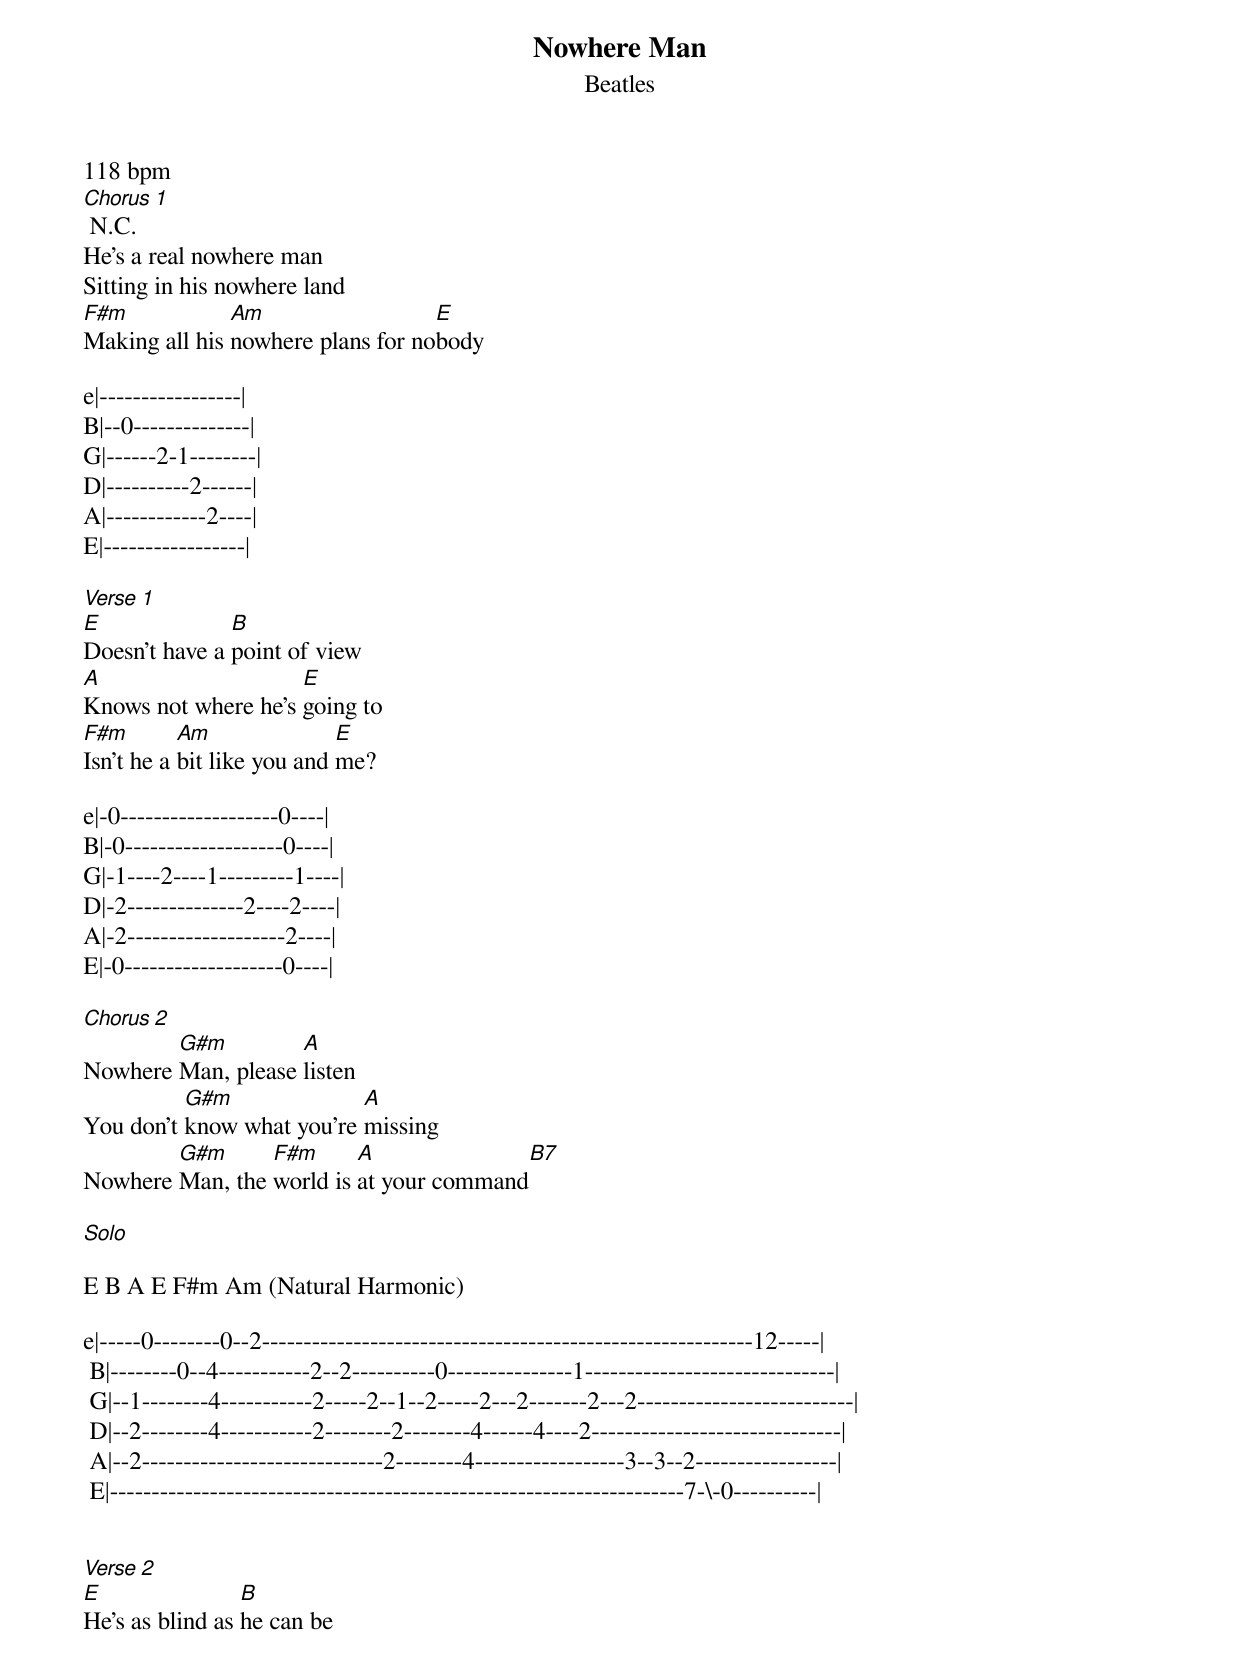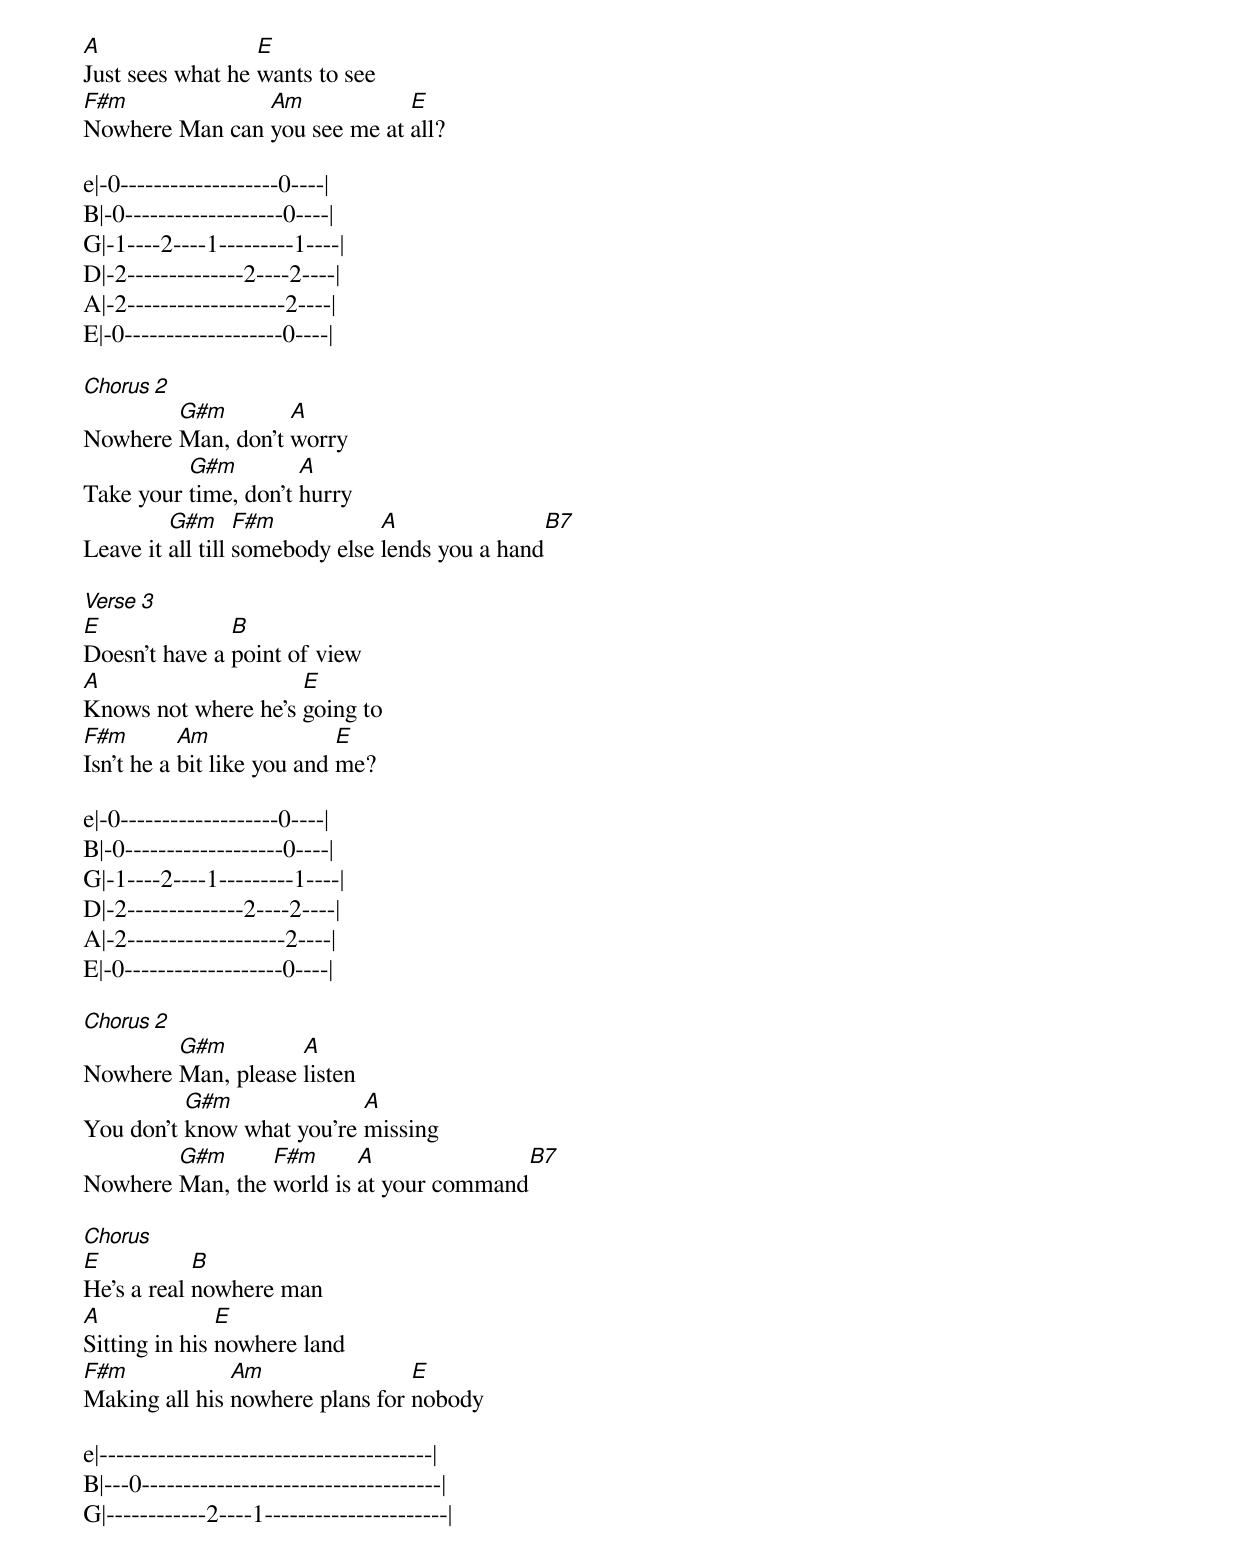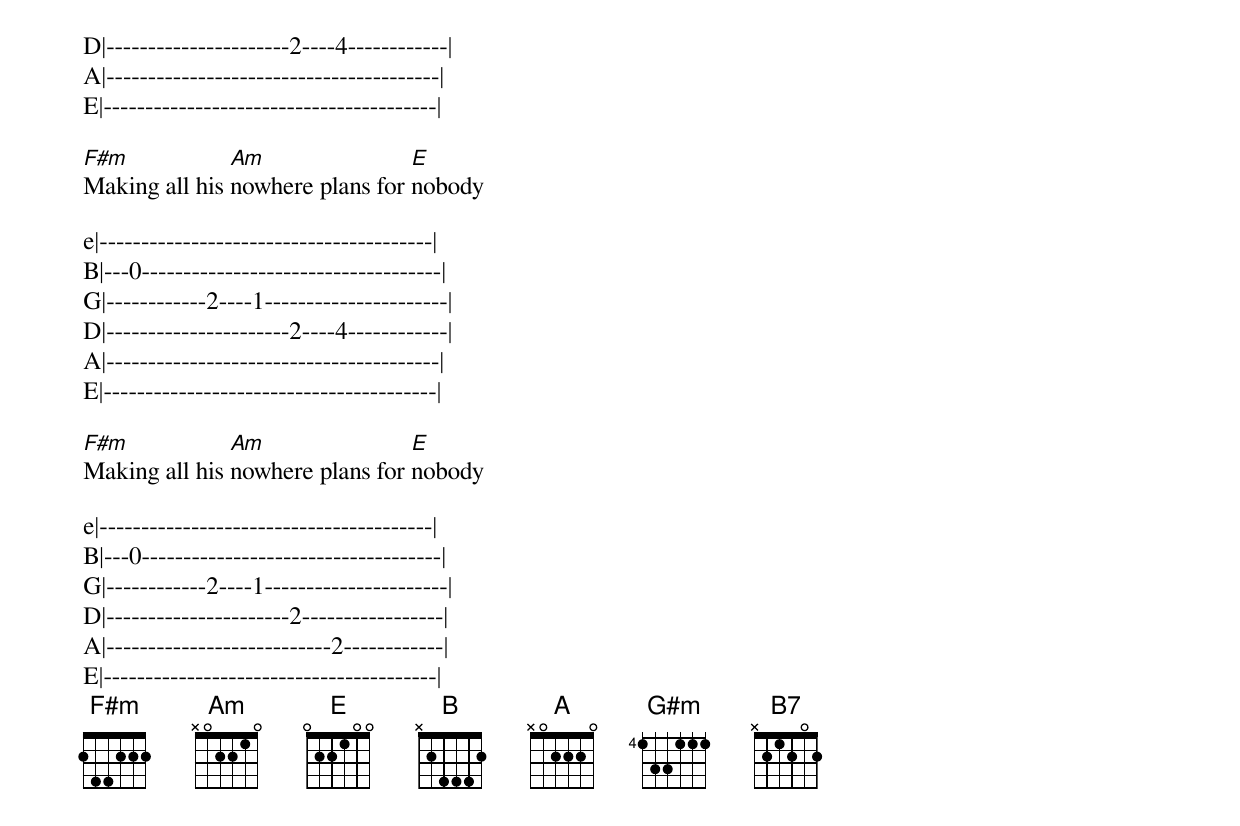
{title:Nowhere Man}
{subtitle:Beatles}
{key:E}
118 bpm
[Chorus 1] N.C.
He's a real nowhere man
Sitting in his nowhere land
[F#m]Making all his [Am]nowhere plans for no[E]body

e|-----------------|
B|--0--------------|
G|------2-1--------|
D|----------2------|
A|------------2----|
E|-----------------|

[Verse 1]
[E]Doesn't have a [B]point of view
[A]Knows not where he's [E]going to
[F#m]Isn't he a [Am]bit like you and [E]me?

e|-0-------------------0----|
B|-0-------------------0----|
G|-1----2----1---------1----|
D|-2--------------2----2----|
A|-2-------------------2----|
E|-0-------------------0----|

[Chorus 2]
Nowhere [G#m]Man, please [A]listen
You don't [G#m]know what you're [A]missing
Nowhere [G#m]Man, the [F#m]world is [A]at your command[B7]

[Solo]

E B A E F#m Am (Natural Harmonic)

e|-----0--------0--2-----------------------------------------------------------12-----|
 B|--------0--4-----------2--2----------0---------------1------------------------------|
 G|--1--------4-----------2-----2--1--2-----2---2-------2---2--------------------------|
 D|--2--------4-----------2--------2--------4------4----2------------------------------|
 A|--2-----------------------------2--------4------------------3--3--2-----------------|
 E|---------------------------------------------------------------------7-\-0----------|


[Verse 2]
[E]He's as blind as [B]he can be
[A]Just sees what he [E]wants to see
[F#m]Nowhere Man can [Am]you see me at [E]all?

e|-0-------------------0----|
B|-0-------------------0----|
G|-1----2----1---------1----|
D|-2--------------2----2----|
A|-2-------------------2----|
E|-0-------------------0----|

[Chorus 2]
Nowhere [G#m]Man, don't [A]worry
Take your [G#m]time, don't [A]hurry
Leave it [G#m]all till [F#m]somebody else [A]lends you a hand[B7]

[Verse 3]
[E]Doesn't have a [B]point of view
[A]Knows not where he's [E]going to
[F#m]Isn't he a [Am]bit like you and [E]me?

e|-0-------------------0----|
B|-0-------------------0----|
G|-1----2----1---------1----|
D|-2--------------2----2----|
A|-2-------------------2----|
E|-0-------------------0----|

[Chorus 2]
Nowhere [G#m]Man, please [A]listen
You don't [G#m]know what you're [A]missing
Nowhere [G#m]Man, the [F#m]world is [A]at your command[B7]

[Chorus]
[E]He's a real [B]nowhere man
[A]Sitting in his [E]nowhere land
[F#m]Making all his [Am]nowhere plans for [E]nobody

e|----------------------------------------|
B|---0------------------------------------|
G|------------2----1----------------------|
D|----------------------2----4------------|
A|----------------------------------------|
E|----------------------------------------|

[F#m]Making all his [Am]nowhere plans for [E]nobody

e|----------------------------------------|
B|---0------------------------------------|
G|------------2----1----------------------|
D|----------------------2----4------------|
A|----------------------------------------|
E|----------------------------------------|

[F#m]Making all his [Am]nowhere plans for [E]nobody

e|----------------------------------------|
B|---0------------------------------------|
G|------------2----1----------------------|
D|----------------------2-----------------|
A|---------------------------2------------|
E|----------------------------------------|
